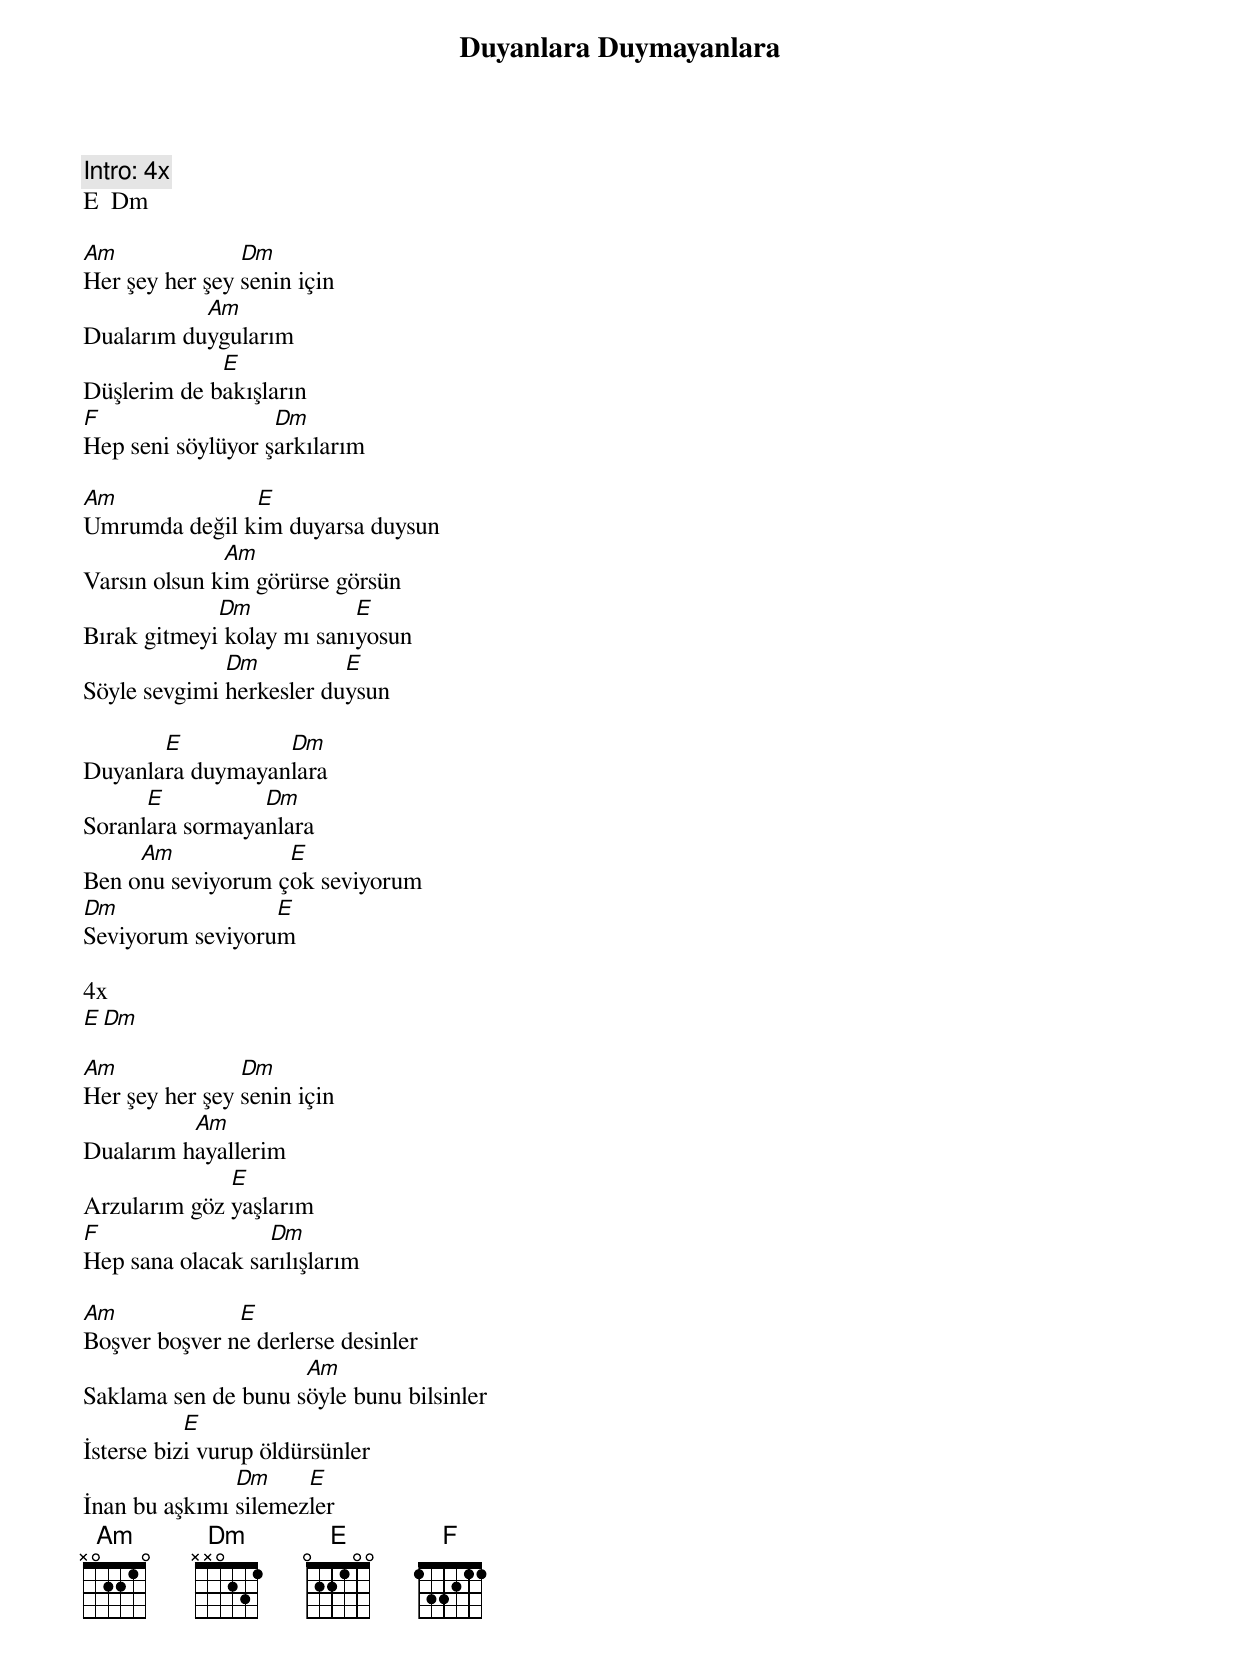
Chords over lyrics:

{title: Duyanlara Duymayanlara}
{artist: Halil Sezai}

Intro: 4x
E  Dm

Am              Dm
Her şey her şey senin için
           Am
Dualarım duygularım
             E
Düşlerim de bakışların
F                  Dm
Hep seni söylüyor şarkılarım

Am             E
Umrumda değil kim duyarsa duysun
              Am
Varsın olsun kim görürse görsün
             Dm            E
Bırak gitmeyi kolay mı sanıyosun
              Dm          E
Söyle sevgimi herkesler duysun

       E          Dm
Duyanlara duymayanlara
      E          Dm
Soranlara sormayanlara
     Am            E
Ben onu seviyorum çok seviyorum
Dm                E
Seviyorum seviyorum

4x
E  Dm

Am              Dm
Her şey her şey senin için
          Am
Dualarım hayallerim
              E
Arzularım göz yaşlarım
F                 Dm
Hep sana olacak sarılışlarım

Am             E
Boşver boşver ne derlerse desinler
                     Am
Saklama sen de bunu söyle bunu bilsinler
           E
İsterse bizi vurup öldürsünler
               Dm     E
İnan bu aşkımı silemezler
